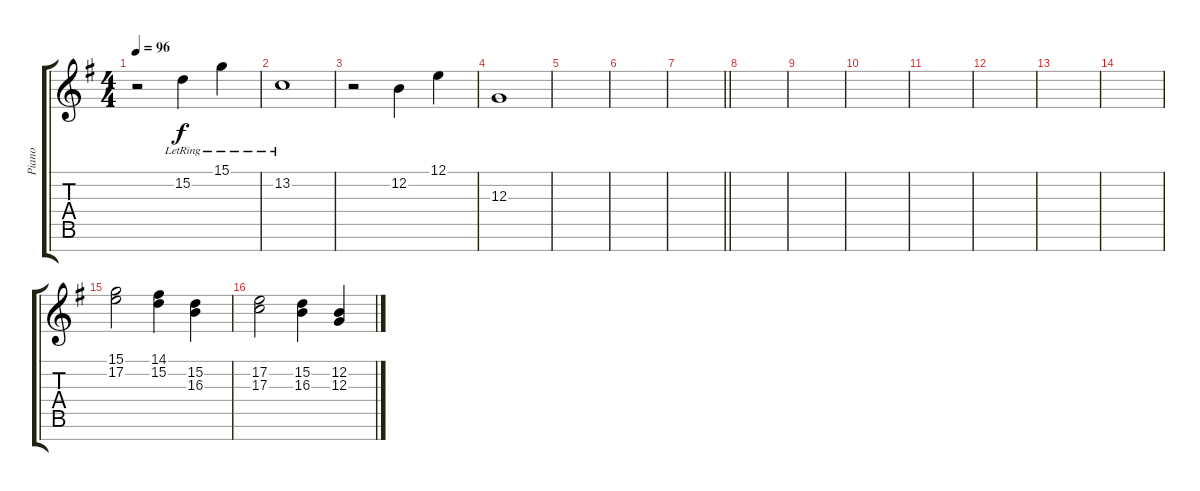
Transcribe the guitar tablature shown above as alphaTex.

\track ("Piano" "Piano") {instrument acousticgrandpiano}
\staff {score tabs}
\tuning (E4 B3 G3 D3 A2 E2 B1) {hide}
\ts (4 4)
\tempo 96
\clef g2
\ks g
r.2{dy f} 15.2{lr}.4 15.1{lr}.4 |
13.2{lr}.1 |
r.2 12.2.4 12.1.4 |
12.3.1 |
|
|
\barLineRight lightlight
|
|
|
|
|
|
|
|
(15.1 17.2).2 (14.1 15.2).4 (15.2 16.3).4 |
(17.2 17.3).2 (15.2 16.3).4 (12.2 12.3).4
